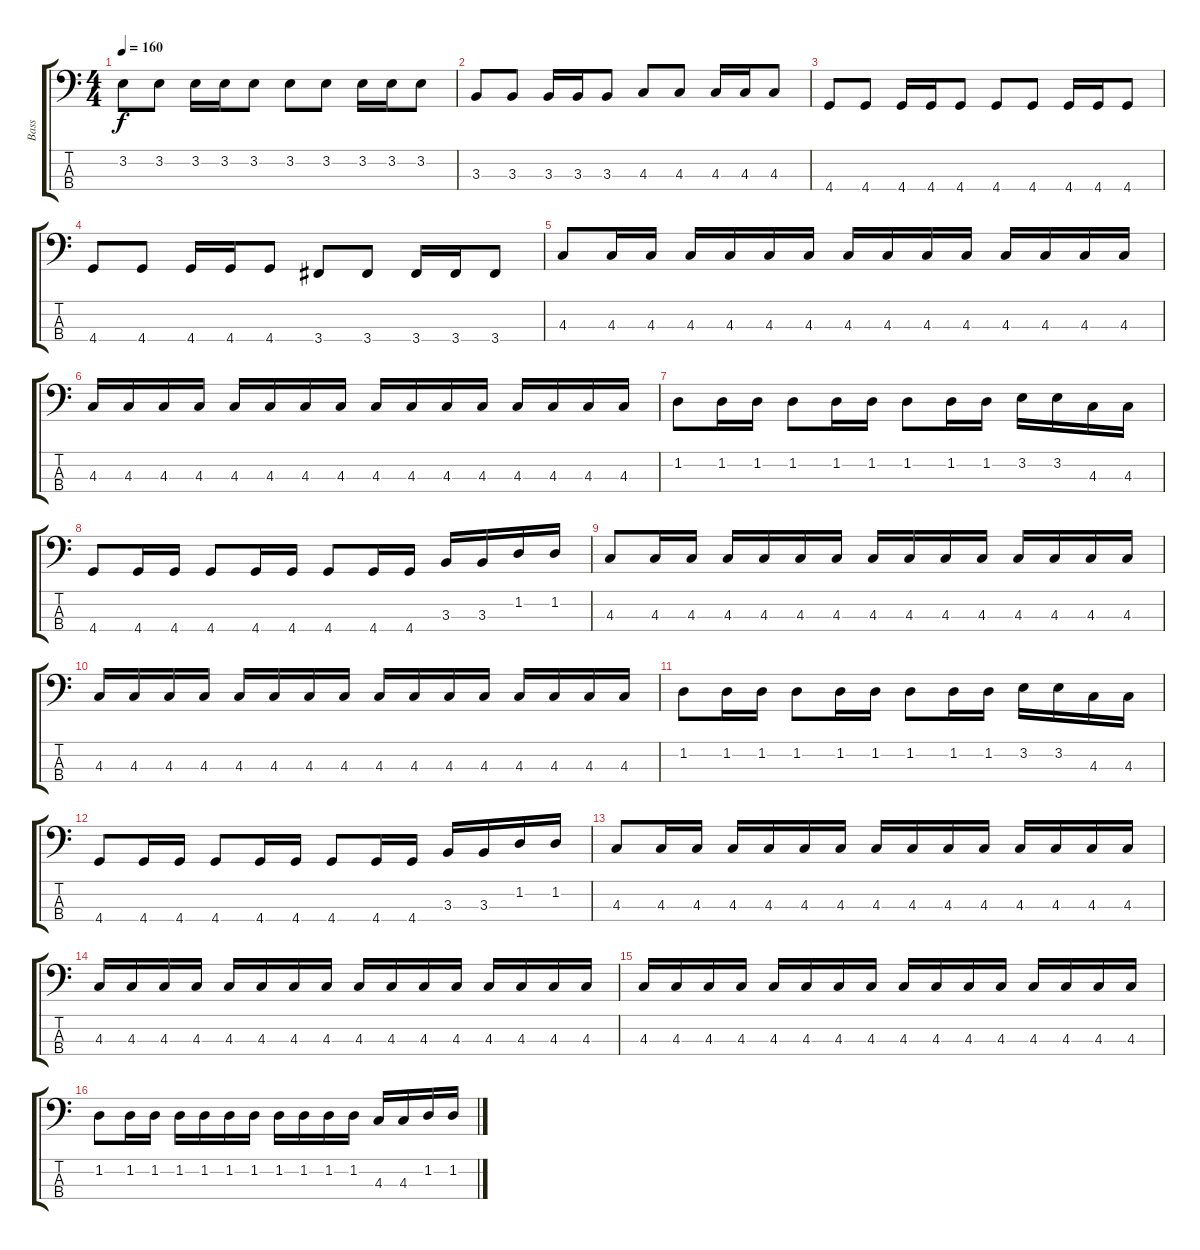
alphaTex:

\track ("Bass" "Bass") {instrument electricbasspick}
\staff {score tabs}
\tuning (Gb2 Db2 Ab1 Eb1) {hide}
\ts (4 4)
\tempo 160
\clef f4
\ks c
3.2.8{dy f} 3.2.8 3.2.16 3.2.16 3.2.8 3.2.8 3.2.8 3.2.16 3.2.16 3.2.8 |
3.3.8 3.3.8 3.3.16 3.3.16 3.3.8 4.3.8 4.3.8 4.3.16 4.3.16 4.3.8 |
4.4.8 4.4.8 4.4.16 4.4.16 4.4.8 4.4.8 4.4.8 4.4.16 4.4.16 4.4.8 |
4.4.8 4.4.8 4.4.16 4.4.16 4.4.8 3.4.8 3.4.8 3.4.16 3.4.16 3.4.8 |
4.3.8 4.3.16 4.3.16 4.3.16 4.3.16 4.3.16 4.3.16 4.3.16 4.3.16 4.3.16 4.3.16 4.3.16 4.3.16 4.3.16 4.3.16 |
4.3.16 4.3.16 4.3.16 4.3.16 4.3.16 4.3.16 4.3.16 4.3.16 4.3.16 4.3.16 4.3.16 4.3.16 4.3.16 4.3.16 4.3.16 4.3.16 |
1.2.8 1.2.16 1.2.16 1.2.8 1.2.16 1.2.16 1.2.8 1.2.16 1.2.16 3.2.16 3.2.16 4.3.16 4.3.16 |
4.4.8 4.4.16 4.4.16 4.4.8 4.4.16 4.4.16 4.4.8 4.4.16 4.4.16 3.3.16 3.3.16 1.2.16 1.2.16 |
4.3.8 4.3.16 4.3.16 4.3.16 4.3.16 4.3.16 4.3.16 4.3.16 4.3.16 4.3.16 4.3.16 4.3.16 4.3.16 4.3.16 4.3.16 |
4.3.16 4.3.16 4.3.16 4.3.16 4.3.16 4.3.16 4.3.16 4.3.16 4.3.16 4.3.16 4.3.16 4.3.16 4.3.16 4.3.16 4.3.16 4.3.16 |
1.2.8 1.2.16 1.2.16 1.2.8 1.2.16 1.2.16 1.2.8 1.2.16 1.2.16 3.2.16 3.2.16 4.3.16 4.3.16 |
4.4.8 4.4.16 4.4.16 4.4.8 4.4.16 4.4.16 4.4.8 4.4.16 4.4.16 3.3.16 3.3.16 1.2.16 1.2.16 |
4.3.8 4.3.16 4.3.16 4.3.16 4.3.16 4.3.16 4.3.16 4.3.16 4.3.16 4.3.16 4.3.16 4.3.16 4.3.16 4.3.16 4.3.16 |
4.3.16 4.3.16 4.3.16 4.3.16 4.3.16 4.3.16 4.3.16 4.3.16 4.3.16 4.3.16 4.3.16 4.3.16 4.3.16 4.3.16 4.3.16 4.3.16 |
4.3.16 4.3.16 4.3.16 4.3.16 4.3.16 4.3.16 4.3.16 4.3.16 4.3.16 4.3.16 4.3.16 4.3.16 4.3.16 4.3.16 4.3.16 4.3.16 |
1.2.8 1.2.16 1.2.16 1.2.16 1.2.16 1.2.16 1.2.16 1.2.16 1.2.16 1.2.16 1.2.16 4.3.16 4.3.16 1.2.16 1.2.16
